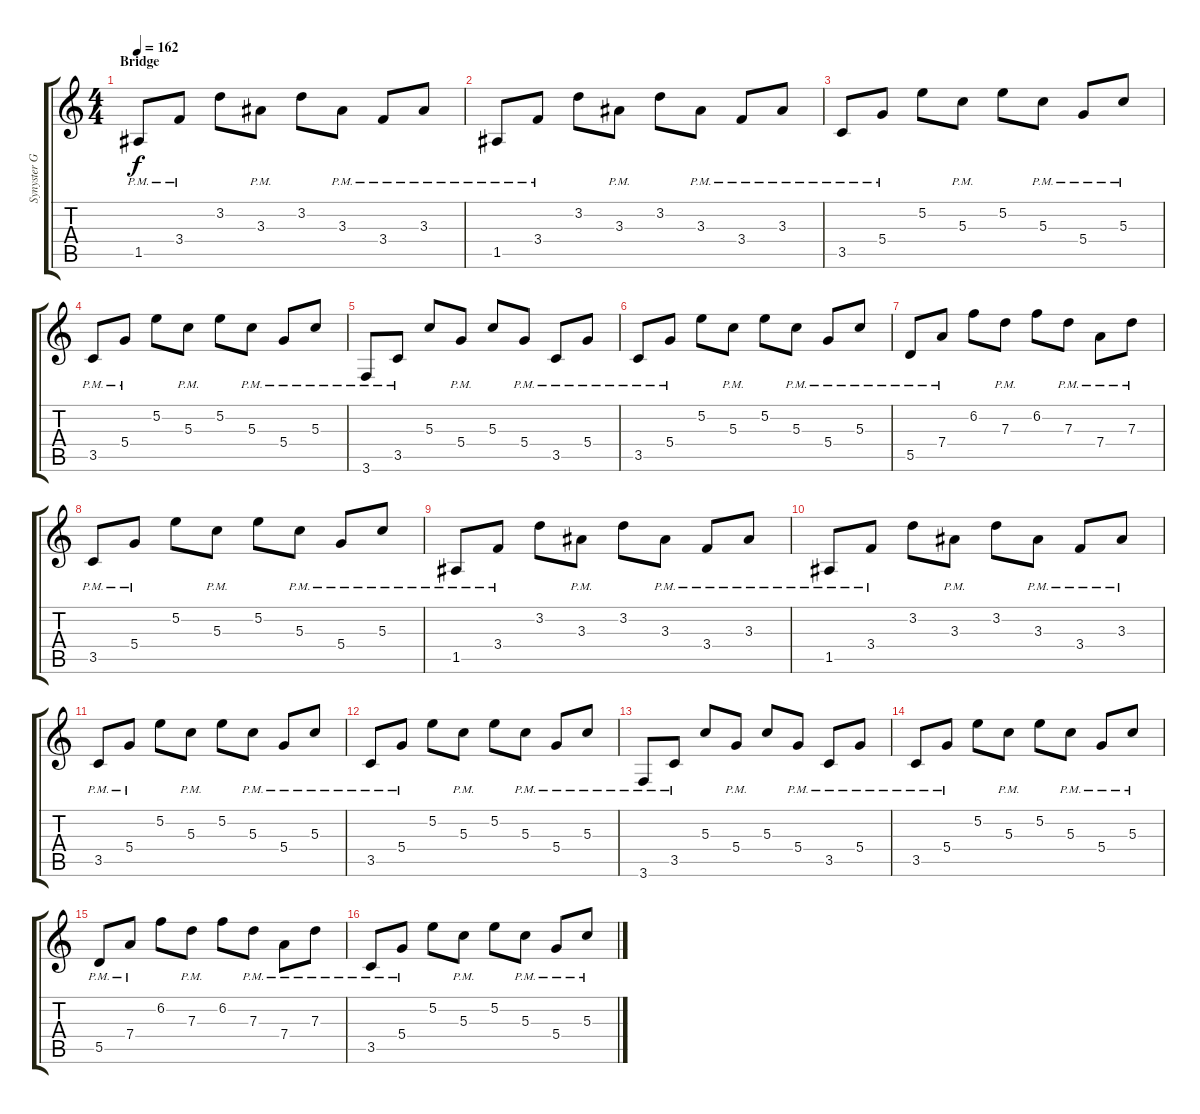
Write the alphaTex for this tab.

\track ("Synyster Gates" "Synyster G") {instrument distortionguitar}
\staff {score tabs}
\tuning (E4 B3 G3 D3 A2 D2) {hide}
\ts (4 4)
\section ("" "Bridge")
\tempo 162
\clef g2
\ks c
1.5{pm}.8{dy f} 3.4{pm}.8 3.2.8 3.3{pm}.8 3.2.8 3.3{pm}.8 3.4{pm}.8 3.3{pm}.8 |
1.5{pm}.8 3.4{pm}.8 3.2.8 3.3{pm}.8 3.2.8 3.3{pm}.8 3.4{pm}.8 3.3{pm}.8 |
3.5{pm}.8 5.4{pm}.8 5.2.8 5.3{pm}.8 5.2.8 5.3{pm}.8 5.4{pm}.8 5.3{pm}.8 |
3.5{pm}.8 5.4{pm}.8 5.2.8 5.3{pm}.8 5.2.8 5.3{pm}.8 5.4{pm}.8 5.3{pm}.8 |
3.6{pm}.8 3.5{pm}.8 5.3.8 5.4{pm}.8 5.3.8 5.4{pm}.8 3.5{pm}.8 5.4{pm}.8 |
3.5{pm}.8 5.4{pm}.8 5.2.8 5.3{pm}.8 5.2.8 5.3{pm}.8 5.4{pm}.8 5.3{pm}.8 |
5.5{pm}.8 7.4{pm}.8 6.2.8 7.3{pm}.8 6.2.8 7.3{pm}.8 7.4{pm}.8 7.3{pm}.8 |
3.5{pm}.8 5.4{pm}.8 5.2.8 5.3{pm}.8 5.2.8 5.3{pm}.8 5.4{pm}.8 5.3{pm}.8 |
1.5{pm}.8 3.4{pm}.8 3.2.8 3.3{pm}.8 3.2.8 3.3{pm}.8 3.4{pm}.8 3.3{pm}.8 |
1.5{pm}.8 3.4{pm}.8 3.2.8 3.3{pm}.8 3.2.8 3.3{pm}.8 3.4{pm}.8 3.3{pm}.8 |
3.5{pm}.8 5.4{pm}.8 5.2.8 5.3{pm}.8 5.2.8 5.3{pm}.8 5.4{pm}.8 5.3{pm}.8 |
3.5{pm}.8 5.4{pm}.8 5.2.8 5.3{pm}.8 5.2.8 5.3{pm}.8 5.4{pm}.8 5.3{pm}.8 |
3.6{pm}.8 3.5{pm}.8 5.3.8 5.4{pm}.8 5.3.8 5.4{pm}.8 3.5{pm}.8 5.4{pm}.8 |
3.5{pm}.8 5.4{pm}.8 5.2.8 5.3{pm}.8 5.2.8 5.3{pm}.8 5.4{pm}.8 5.3{pm}.8 |
5.5{pm}.8 7.4{pm}.8 6.2.8 7.3{pm}.8 6.2.8 7.3{pm}.8 7.4{pm}.8 7.3{pm}.8 |
3.5{pm}.8 5.4{pm}.8 5.2.8 5.3{pm}.8 5.2.8 5.3{pm}.8 5.4{pm}.8 5.3{pm}.8
